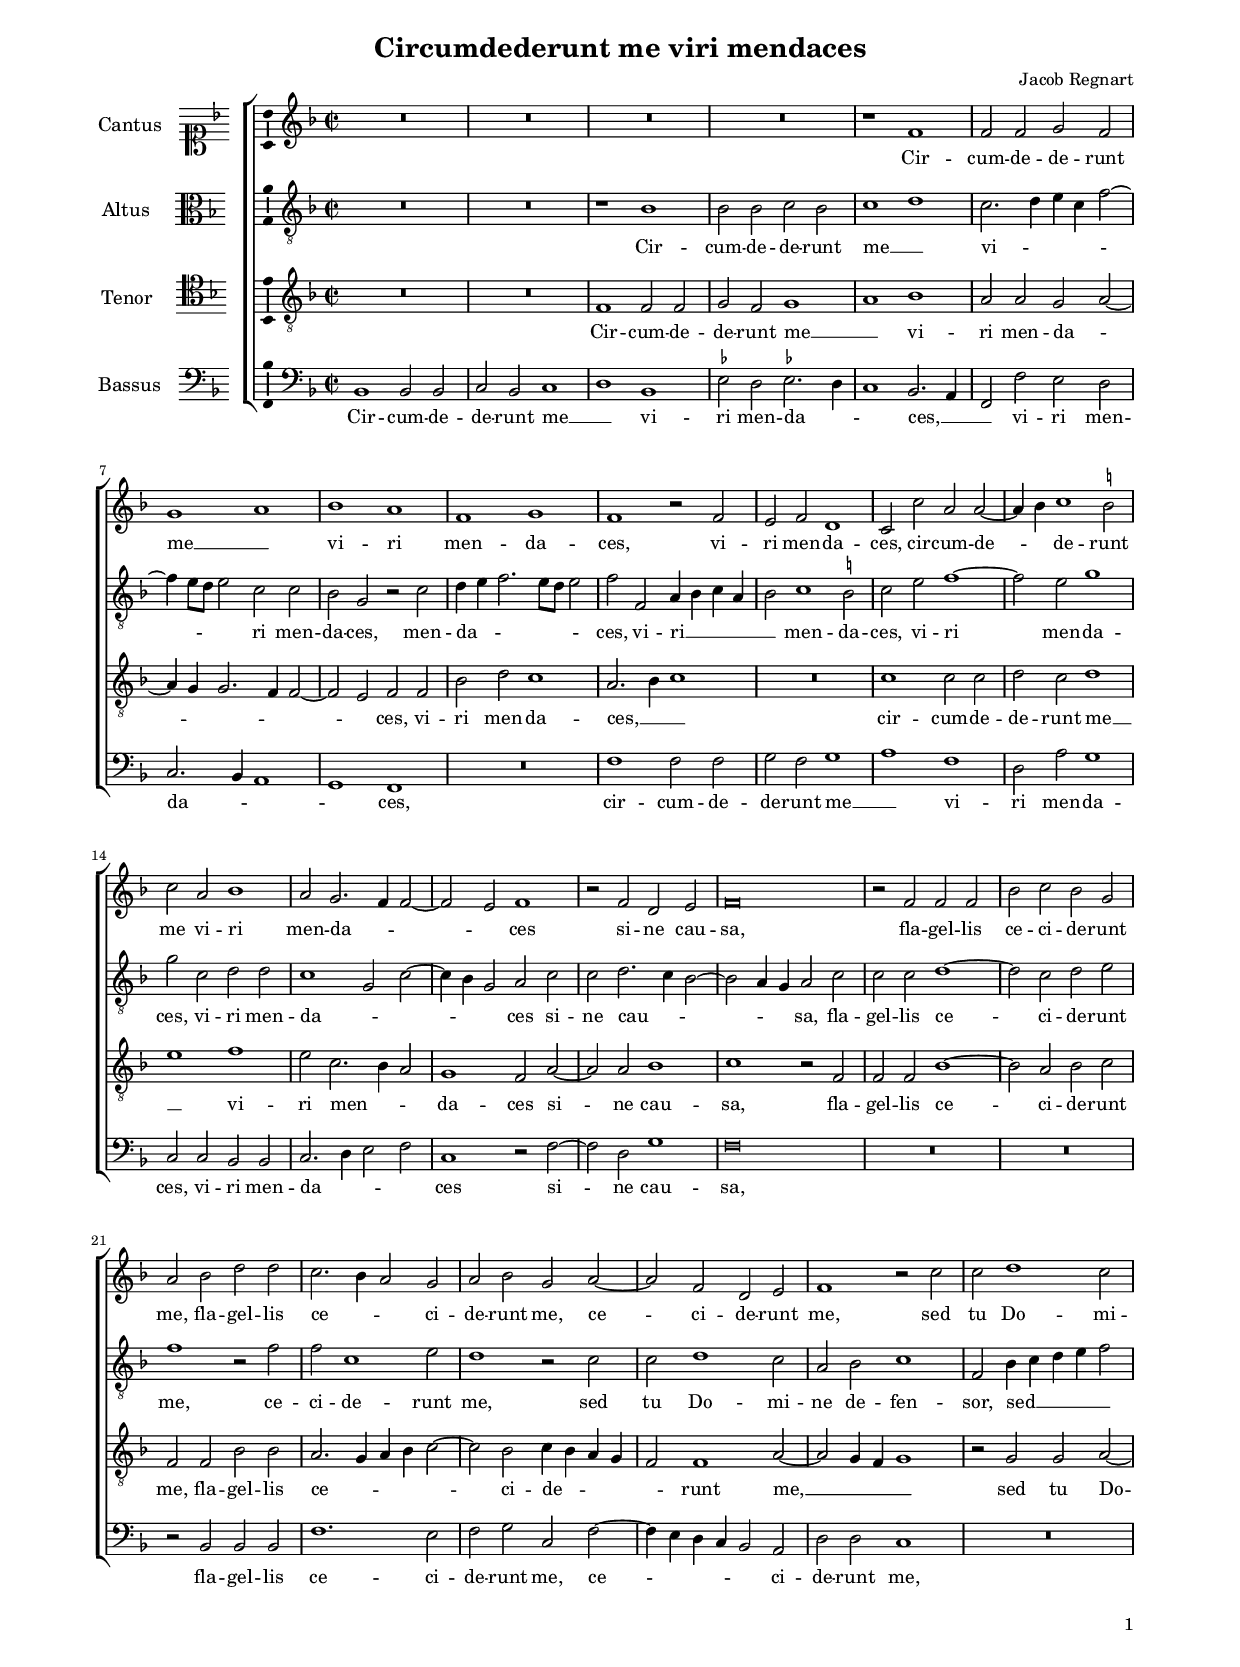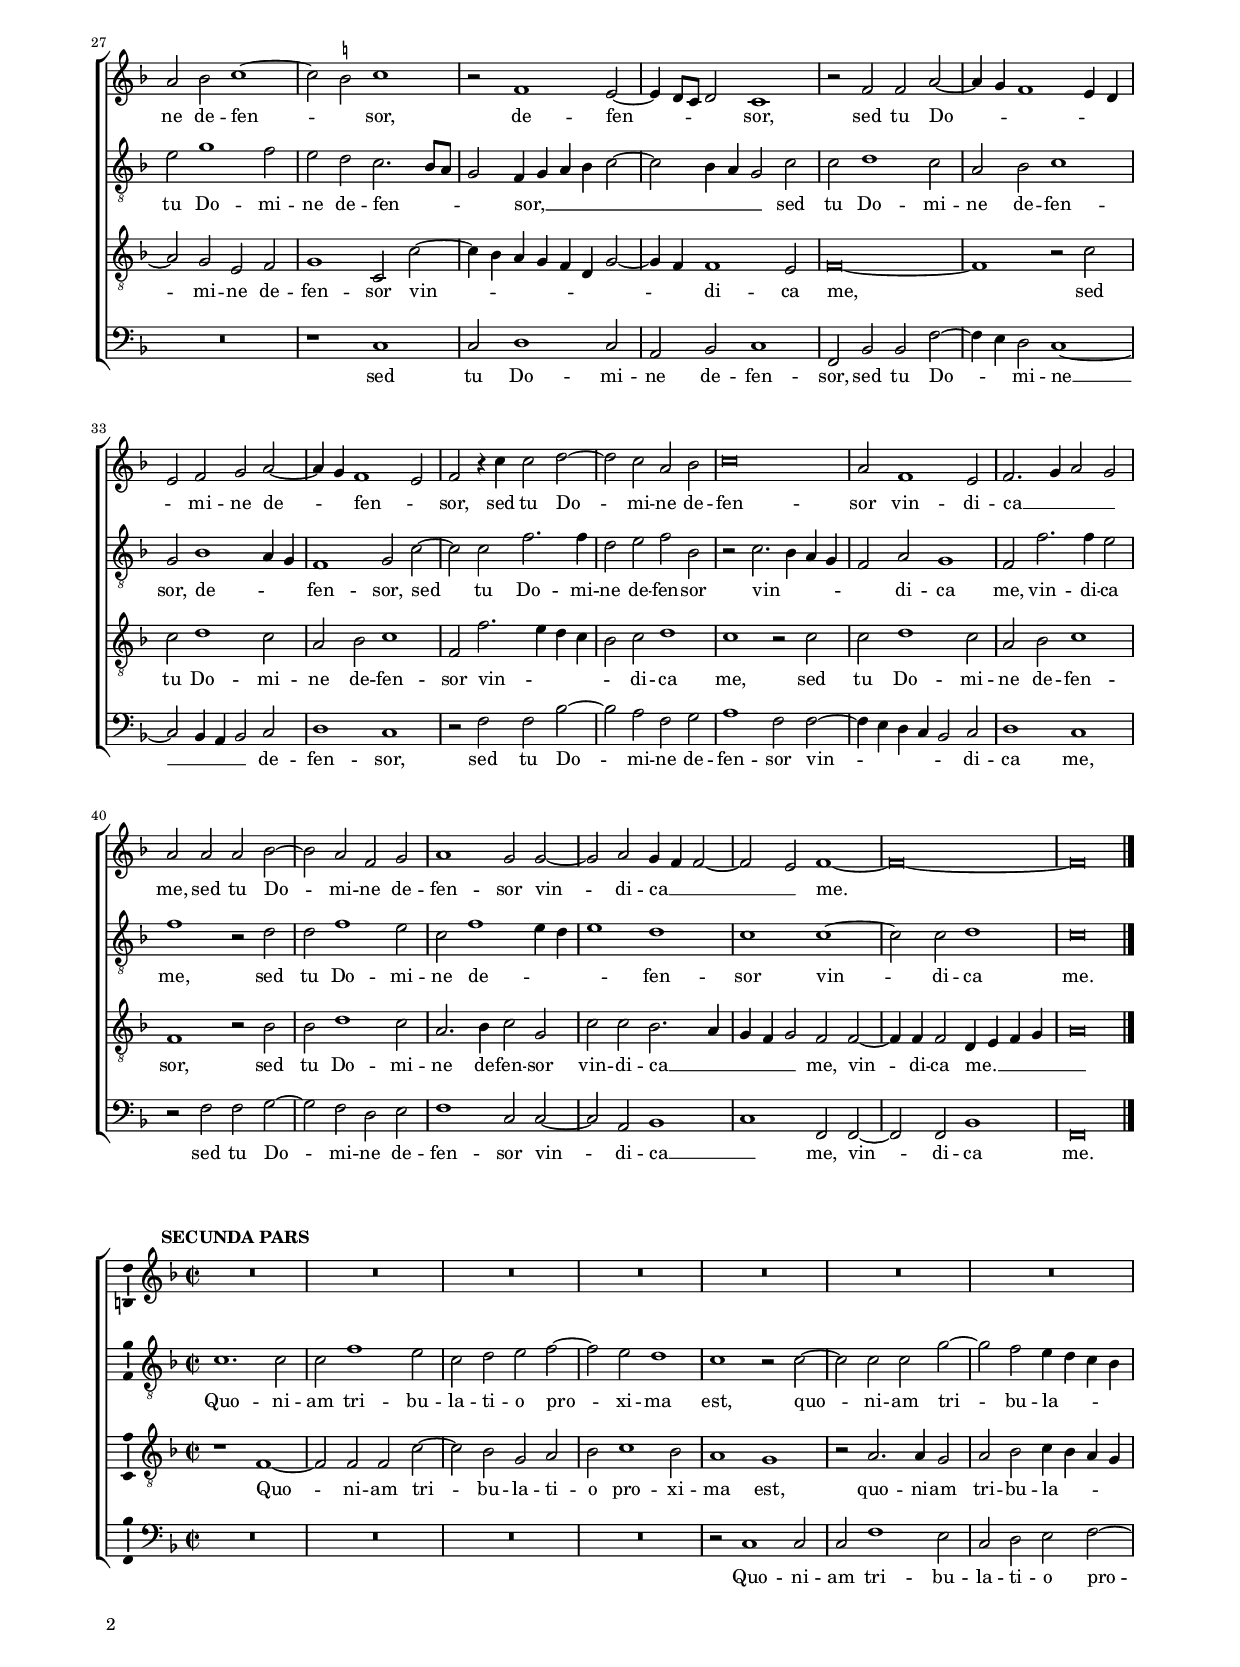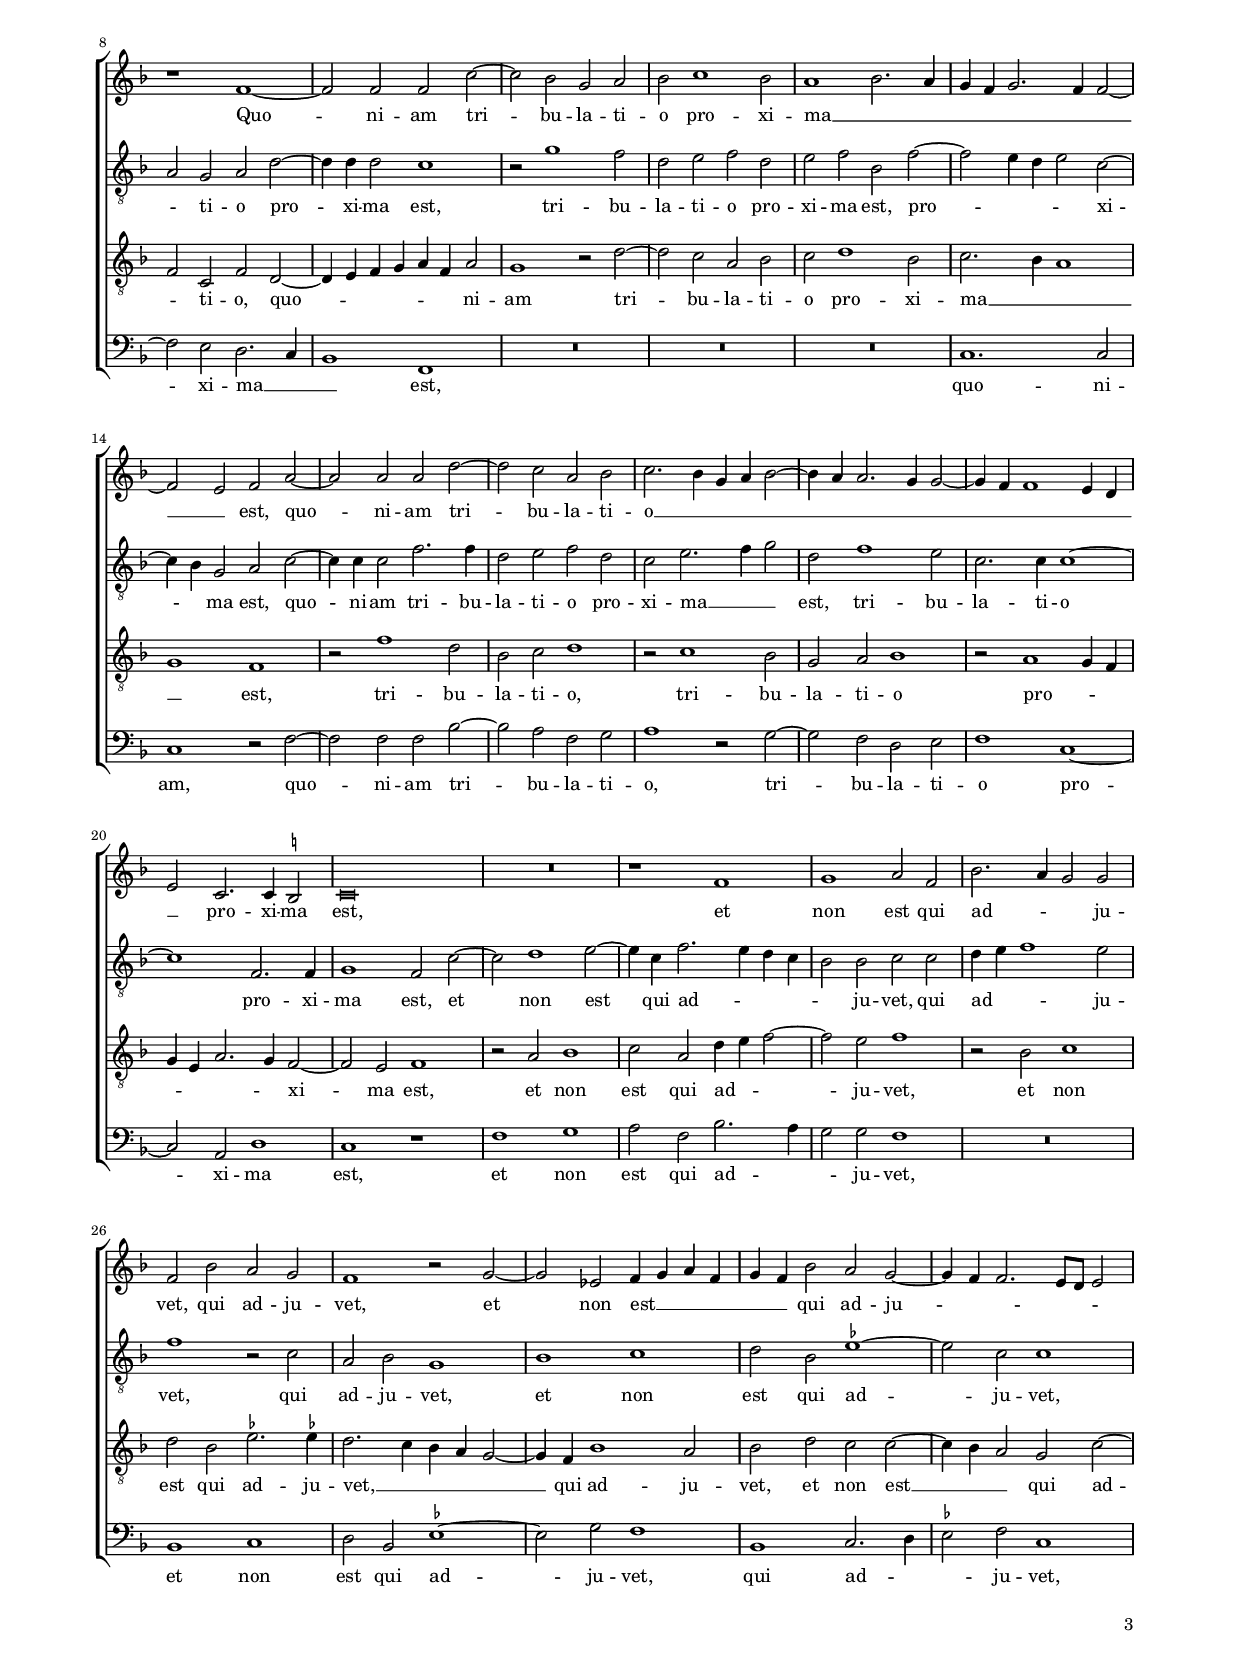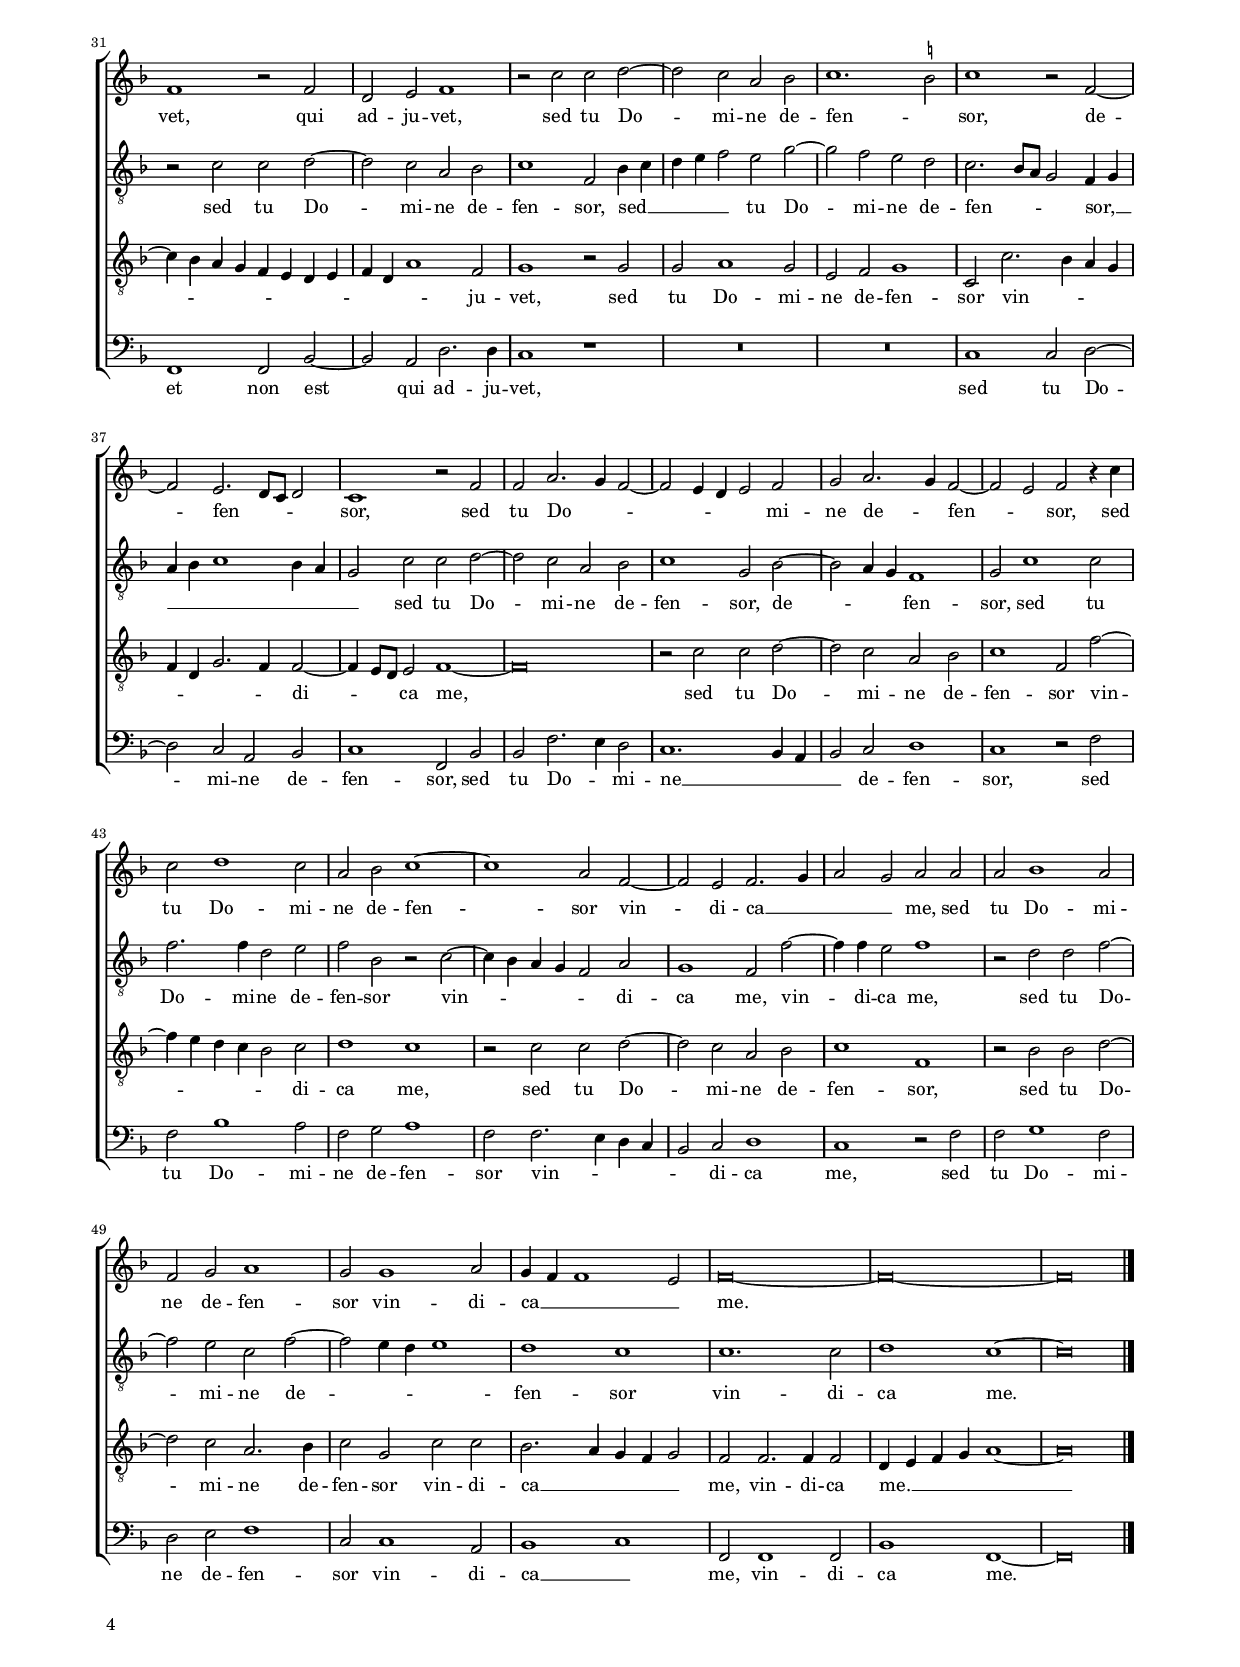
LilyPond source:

\header
{
  title="Circumdederunt me viri mendaces"
  composer="Jacob Regnart"
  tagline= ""
}

\version "2.24.0"
\language deutsch
#(set-global-staff-size 15)
% #(set-default-paper-size "letter")
#(ly:set-option 'point-and-click #f)


	ficta = { \once \set suggestAccidentals = ##t }
	
	forget = #(define-music-function (music) (ly:music?) #{
		\accidentalStyle forget
		$music
		\accidentalStyle default
		#})

	m = \melisma
	me = \melismaEnd


\paper
	{
	top-margin = 1.6 \cm
	bottom-margin = 1 \cm
	left-margin = 1.8 \cm
	right-margin = 1.8 \cm
	ragged-bottom = ##f
	ragged-last-bottom = ##t
	print-page-number = ##f
	score-system-spacing = #'((basic-distance . 16) (minimum-distance . 14) (padding . 5) (strechability . 150))
	system-system-spacing = #'((basic-distance . 16) (minimum-distance . 14) (padding . 5) (strechability . 150))
	oddFooterMarkup=\markup   \fill-line { "" \fromproperty #'page:page-number-string }
	evenFooterMarkup=\markup  \fill-line { \fromproperty #'page:page-number-string "" }
	last-bottom-spacing = #'((basic-distance . 12) (minimum-distance . 7) (padding . 4))
%	systems-per-page = 3
%       page-count = 6
%	min-systems-per-page = 3
	}

global = {
	\key f \major
	\time 2/2 \set Score.measureLength = #(ly:make-moment 2/1)
	\skip 1*2*46 \bar "|."
	}
	

incipitcantus = \markup { \score {
	{
	\set Staff.instrumentName = \markup { \fontsize #1 "Cantus" }
	\key f \major
	\clef soprano
	s4 \bar ""
	}
	\layout  {
	raggedright = ##t
	indent = 1.6 \cm
	line-width = 2.4\cm
	\context { \Staff \remove Time_signature_engraver }
	\override Staff.Clef.Y-extent = #'(0 . 0)
	}} \hspace #1 }
      
      
incipitaltus = \markup { \score {
	{
	\set Staff.instrumentName = \markup { \fontsize #1 "Altus" }
	\key f \major
	\clef alto
	s4 \bar ""
	}
	\layout  {
	raggedright = ##t
	indent = 1.6 \cm
	line-width = 2.4\cm
	\context { \Staff \remove Time_signature_engraver }
	\override Staff.Clef.Y-extent = #'(0 . 0)
	}} \hspace #1 }


incipittenor = \markup { \score {
	{
	\set Staff.instrumentName = \markup { \fontsize #1 "Tenor" }
	\key f \major
	\clef tenor
	s4 \bar ""
	}
	\layout  {
	raggedright = ##t
	indent = 1.6 \cm
	line-width = 2.4\cm
	\context { \Staff \remove Time_signature_engraver }
	\override Staff.Clef.Y-extent = #'(0 . 0)
	}} \hspace #1 }
      
      
incipitbassus = \markup { \score {
	{
	\set Staff.instrumentName = \markup { \fontsize #1 "Bassus" }
	\key f \major
	\clef bass
	s4 \bar ""
	}
	\layout  {
	raggedright = ##t
	indent = 1.6 \cm
	line-width = 2.4\cm
	\context { \Staff \remove Time_signature_engraver }
	\override Staff.Clef.Y-extent = #'(0 . 0)
	}} \hspace #1 }


cantus =  \relative c''
	{
	R\breve
	R\breve
	R\breve
	R\breve
%5
	r1 f, |
	f2 f g f
	g1 a
	b1 a
	f1 g
%10
	f1 r2 f |
	e2 f d1
	c2 c' a a~
	a4 b c1 \ficta h2
	c2 a b1
%15
	a2 g2. f4 f2~ |
	f2 e f1
	r2 f d e
	f\breve
	r2 f f f
%20
	b2 c b g |
	a2 b d d
	c2. b4 a2 g
	a2 b g a~
	a2 f d e
%25
	f1 r2 c' |
	c2 d1 c2
	a2 b c1~
	c2 \ficta h c1
	r2 f,1 e2~
%30
	e4 d8 c d2 c1 |
	r2 f f a~
	a4 g f1 e4 d
	e2 f g a~
	a4 g f1 e2
%35
	f2 r4 c' c2 d~ |
	d2 c a b
	c\breve
	a2 f1 e2
	f2. g4 a2 g
%40
	a2 a a b~ |
	b2 a f g
	a1 g2 g~
	g2 a g4 f f2~
	f2 e f1~
%45
	f\breve~ |
	f\breve |
	}


altus =  \relative c'
	{
	R\breve
	R\breve
	r1 b
	b2 b c b
%5
	c1 d |
	c2. d4 e c f2~
	f4 e8 d e2 c2 c
	b2 g r c
	d4 e f2. e8 d e2
%10
	f2 f, a4 b c a |
	b2 c1 \ficta h2
	c2 e f1~
	f2 e g1
	g2 c, d d
%15
	c1 g2 c~ |
	c4 b g2 a c
	c2 d2. c4 b2~
	b2 a4 g a2 c
	c2 c d1~
%20
	d2 c d e |
	f1 r2 f
	f2 c1 e2
	d1 r2 c
	c2 d1 c2
%25
	a2 b c1 |
	f,2 b4 c d e f2
	e2 g1 f2
	e2 d c2. b8 a
	g2 f4 g a b c2~
%30
	c2 b4 a g2 c |
	c2 d1 c2
	a2 b c1
	g2 b1 a4 g
	f1 g2 c~
%35
	c2 c f2. f4 |
	d2 e f b,
	r2 c2. b4 a g
	f2 a g1
	f2 f'2. f4 e2
%40
	f1 r2 d |
	d2 f1 e2
	c2 f1 e4 d
	e1 d
	c1 c~
%45
	c2 c d1 |
	c\breve |
	}


tenor =  \relative c'
	{
	R\breve
	R\breve
	f,1 f2 f
	g2 f g1
%5
	a1 b |
	a2 a g a~
	a4 g g2. f4 f2~
	f2 e f f
	b2 d c1
%10
	a2. b4 c1 |
	R\breve
	c1 c2 c
	d2 c d1
	e1 f
%15
	e2 c2. b4 a2 |
	g1 f2 a~
	a2 a b1
	c1 r2 f,
	f2 f b1~
%20
	b2 a b c |
	f,2 f b b
	a2. g4 a b c2~
	c2 b c4 b a g
	f2 f1 a2~
%25
	a2 g4 f g1 |
	r2 g g a~
	a2 g e f
	g1 c,2 c'~
	c4 b a g f d g2~
%30
	g4 f f1 e2 |
	f\breve~
	f1 r2 c'
	c2 d1 c2
	a2 b c1
%35
	f,2 f'2. e4 d c |
	b2 c d1
	c1 r2 c
	c2 d1 c2
	a2 b c1
%40
	f,1 r2 b |
	b2 d1 c2
	a2. b4 c2 g
	c2 c b2. a4
	g4 f g2 f f~
%45
	f4 f f2 d4 e f g |
	a\breve |
	}


bassus  =  \relative c
	{
	b1 b2 b
	c2 b c1
	d1 b
	\ficta es2 d \ficta es!2. d4
%5
	c1 b2. a4 |
	f2 f' e d
	c2. b4 a1
	g1 f
	R\breve
%10
	f'1 f2 f |
	g2 f g1
	a1 f
	d2 a' g1
	c,2 c b b
%15
	c2. d4 e2 f |
	c1 r2 f~
	f2 d g1
	f\breve
	R\breve
%20
	R\breve |
	r2 b, b b
	f'1. e2
	f2 g c, f~
	f4 e d c b2 a
%25
	d2 d c1 |
	R\breve
	R\breve
	r1 c
	c2 d1 c2
%30
	a2 b c1 |
	f,2 b b f'~
	f4 e d2 c1~
	c2 b4 a b2 c
	d1 c
%35
	r2 f f b~ |
	b2 a f g
	a1 f2 f~
	f4 e d c b2 c
	d1 c
%40
	r2 f f g~ |
	g2 f d e
	f1 c2 c~
	c2 a b1
	c1 f,2 f~
%45
	f2 f b1 |
	f\breve |
	}


lyricscantus = \lyricmode {
	Cir -- cum -- de -- de -- runt me __ _ vi -- ri men -- da -- ces,
        vi -- ri men -- da -- ces,
        cir -- cum -- de -- _ de -- runt me vi -- ri men -- da -- _ _ _ ces
        si -- ne cau -- sa,
        fla -- gel -- lis ce -- ci -- de -- runt me,
        fla -- gel -- lis ce -- _ _ ci -- de -- runt me,
        ce -- ci -- de -- runt me,
        sed tu Do -- mi -- ne de -- fen -- _ sor,
        de -- fen -- _ _ _ sor,
        sed tu Do -- _ _ _ _ _ mi -- ne de -- _ fen -- _ sor,
        sed tu Do -- mi -- ne de -- fen -- sor
        vin -- di -- ca __ _ _ _ me,
        sed tu Do -- mi -- ne de -- fen -- sor
        vin -- di -- ca __ _ _ _ me.        
	}


lyricsaltus = \lyricmode {
	Cir -- cum -- de -- de -- runt me __ _ vi -- _ _ _ _ _ _ _ ri men -- da -- ces,
        men -- da -- _ _ _ _ _ ces,
        vi -- ri __ _ _ _ _ men -- da -- ces,
        vi -- ri men -- da -- ces,
        vi -- ri men -- da -- _ _ _ _ ces
        si -- ne cau -- _ _ _ _ sa,
        fla -- gel -- lis ce -- ci -- de -- runt me,
        ce -- ci -- de -- runt me,
        sed tu Do -- mi -- ne de -- fen -- sor,
        sed __ _ _ _ _ tu Do -- mi -- ne de -- fen -- _ _ _ sor, __ _ _ _ _ _ _ _
        sed tu Do -- mi -- ne de -- fen -- sor,
        de -- _ _ fen -- sor,
        sed tu Do -- mi -- ne de -- fen -- sor
        vin -- _ _ _ _ di -- ca me,
        vin -- di -- ca me,
        sed tu Do -- mi -- ne de -- _ _ _ fen -- sor
        vin -- di -- ca me.      
	}


lyricstenor = \lyricmode {
	Cir -- cum -- de -- de -- runt me __ _ vi -- ri men -- da -- _ _ _ _ _ _ ces,
        vi -- ri men -- da -- ces, __ _ _
        cir -- cum -- de -- de -- runt me __ _ vi -- ri men -- _ _ da -- ces
        si -- ne cau -- sa,
        fla -- gel -- lis ce -- ci -- de -- runt me,
        fla -- gel -- lis ce -- _ _ _ _ ci -- de -- _ _ _ _ runt me, __ _ _ _
        sed tu Do -- mi -- ne de -- fen -- sor
        vin -- _ _ _ _ _ _ _ di -- ca me,
        sed tu Do -- mi -- ne de -- fen -- sor
        vin -- _ _ _ _ di -- ca me,
        sed tu Do -- mi -- ne de -- fen -- sor,
        sed tu Do -- mi -- ne de -- fen -- sor
        vin -- di -- ca __ _ _ _ _ me,
        vin -- di -- ca me. __ _ _ _ _   
	}


lyricsbassus = \lyricmode {
	Cir -- cum -- de -- de -- runt me __ _ vi -- ri men -- da -- _ _ ces, __ _ _
        vi -- ri men -- da -- _ _ _ ces,
        cir -- cum -- de -- de -- runt me __ _ vi -- ri men -- da -- ces,
        vi -- ri men -- da -- _ _ _ ces
        si -- ne cau -- sa,
        fla -- gel -- lis ce -- ci -- de -- runt me,
        ce -- _ _ _ _ ci -- de -- runt me,
        sed tu Do -- mi -- ne de -- fen -- sor,
        sed tu Do -- _ mi -- ne __ _ _ _ de -- fen -- sor,
        sed tu Do -- mi -- ne de -- fen -- sor
        vin -- _ _ _ _ di -- ca me,
        sed tu Do -- mi -- ne de -- fen -- sor
        vin -- di -- ca __ _ me,
        vin -- di -- ca me.
	}


\score
{  
	\transpose c c {
	\new ChoirStaff \with { \override StaffGrouper.staff-staff-spacing.basic-distance = #12 }
	<<


	\new Staff << \global
	\new Voice="v1" {
		\set Staff.instrumentName=\incipitcantus
        %       \set Staff.instrumentName="S"
		\set Staff.midiInstrument = "reed organ"
		\clef violin
		\cantus }
	\new Lyrics \lyricsto "v1" {\lyricscantus }
	>>


	\new Staff << \global
	\new Voice="v2" {
		\set Staff.instrumentName=\incipitaltus
        %       \set Staff.instrumentName="A"
		\set Staff.midiInstrument = "reed organ"
		\clef "G_8" 
		\altus}
	\new Lyrics \lyricsto "v2" {\lyricsaltus }
	>>


	\new Staff << \global
	\new Voice="v3" {
		\set Staff.instrumentName=\incipittenor
        %       \set Staff.instrumentName="T"
		\set Staff.midiInstrument = "reed organ"
		\clef "G_8"
		\tenor }
	\new Lyrics \lyricsto "v3" {\lyricstenor }
	>>


	\new Staff << \global
	\new Voice="v4" {
		\set Staff.instrumentName=\incipitbassus
        %       \set Staff.instrumentName="B"
		\set Staff.midiInstrument = "reed organ"
		\clef "bass" 
		\bassus }
	\new Lyrics \lyricsto "v4" {\lyricsbassus}
	>>

	>>
	} % transpose

	\layout
	{
	indent = 2.5 \cm
%	\context { \Lyrics \override VerticalAxisGroup.nonstaff-relatedstaff-spacing.padding = #2 }
%	\context { \Lyrics \override LyricText.font-size = #1 }
	\context { \Staff \override TimeSignature.break-visibility = #end-of-line-invisible }
	\context { \Staff \consists Ambitus_engraver }
	\context { \Score \override BarNumber.padding = #2 }
	\context { \Voice \override NoteHead.style = #'baroque }
	}

\midi
	{
    	\tempo 2 = 90
	}

}

%%%%%%%%%%%%%%%%%%%%  SECUNDA PARS


global = {
	\key f \major
	\time 2/2 \set Score.measureLength = #(ly:make-moment 2/1)
	\skip 1*2*54 \bar "|."
	}


cantus =  \relative c''
	{
	R\breve
	R\breve
	R\breve
	R\breve
%5
	R\breve |
	R\breve
	R\breve
	r1 f,~
	f2 f f c'~
%10
	c2 b g a |
	b2 c1 b2
	a1 b2. a4
	g4 f g2. f4 f2~
	f2 e f a~
%15
	a2 a a d~ |
	d2 c a b
	c2. b4 g a b2~
	b4 a a2. g4 g2~
	g4 f f1 e4 d
%20
	e2 c2. c4 \ficta h2 |
	c\breve
	R\breve	
	r1 f
	g1 a2 f
%25
	b2. a4 g2 g |
	f2 b a g
	f1 r2 g~
	g2 es f4 g a f
	g4 f b2 a g~
%30
	g4 f f2. e8 d e2 |
	f1 r2 f
	d2 e f1
	r2 c' c d~
	d2 c a b
%35
	c1. \ficta h2 |
	c1 r2 f,~
	f2 e2. d8 c d2
	c1 r2 f
	f2 a2. g4 f2~
%40
	f2 e4 d e2 f |
	g2 a2. g4 f2~
	f2 e f r4 c'
	c2 d1 c2
	a2 b c1~
%45
	c1 a2 f~ |
	f2 e f2. g4
	a2 g a a
	a2 b1 a2
	f2 g a1
%50
	g2 g1 a2 |
	g4 f f1 e2
	f\breve~
	f\breve~
	f\breve |
	}


altus =  \relative c'
	{
	c1. c2
	c2 f1 e2
	c2 d e f~
	f2 e d1
%5
	c1 r2 c~ |
	c2 c c g'~
	g2 f e4 d c b
	a2 g a d~
	d4 d d2 c1
%10
	r2 g'1 f2 |
	d2 e f d
	e2 f b, f'~
	f2 e4 d e2 c~
	c4 b g2 a c~
%15
	c4 c c2 f2. f4 |
	d2 e f d
	c2 e2. f4 g2
	d2 f1 e2
	c2. c4 c1~
%20
	c1 f,2. f4 |
	g1 f2 c'~
	c2 d1 e2~
	e4 c f2. e4 d c
	b2 b c c
%25
	d4 e f1 e2 |
	f1 r2 c
	a2 b g1
	b1 c
	d2 b \ficta es1~
%30
	\ficta es2 c c1 |
	r2 c c d~
	d2 c a b
	c1 f,2 b4 c
	d4 e f2 e g~
%35
	g2 f e d |
	c2. b8 a g2 f4 g
	a4 b c1 b4 a
	g2 c c d~
	d2 c a b
%40
	c1 g2 b~ |
	b2 a4 g f1
	g2 c1 c2
	f2. f4 d2 e
	f2 b, r c~
%45
	c4 b a g f2 a |
	g1 f2 f'~
	f4 f e2 f1
	r2 d d f~
	f2 e c f~
%50
	f2 e4 d e1 |
	d1 c
	c1. c2
	d1 c~
	c\breve |
	}


tenor =  \relative c'
	{
	r1 f,~
	f2 f f c'~
	c2 b g a
	b2 c1 b2
%5
	a1 g |
	r2 a2. a4 g2
	a2 b c4 b a g
	f2 c f d~
	d4 e f g a f a2
%10
	g1 r2 d'~ |
	d2 c a b
	c2 d1 b2
	c2. b4 a1
	g1 f
%15
	r2 f'1 d2 |
	b2 c d1
	r2 c1 b2
	g2 a b1
	r2 a1 g4 f
%20
	g4 e a2. g4 f2~ |
	f2 e f1
	r2 a b1
	c2 a d4 e f2~
	f2 e f1
%25
	r2 b, c1 |
	d2 b \ficta es2. \ficta es!4
	d2. c4 b a g2~
	g4 f b1 a2
	b2 d c c~
%30
	c4 b a2 g c~ |
	c4 b a g f e d e
	f4 d a'1 f2
	g1 r2 g
	g2 a1 g2
%35
	e2 f g1 |
	c,2 c'2. b4 a g
	f4 d g2. f4 f2~
	f4 e8 d e2 f1~
	f\breve
%40
	r2 c' c d~ |
	d2 c a b
	c1 f,2 f'~
	f4 e d c b2 c
	d1 c
%45
	r2 c c d~ |
	d2 c a b
	c1 f,
	r2 b b d~
	d2 c a2. b4
%50
	c2 g c c |
	b2. a4 g f g2
	f2 f2. f4 f2
	d4 e f g a1~
	a\breve |
	}


bassus  =  \relative c
	{
	R\breve
	R\breve
	R\breve
	R\breve
%5
	r2 c1 c2 |
	c2 f1 e2
	c2 d e f~
	f2 e d2. c4
	b1 f
%10
	R\breve |
	R\breve
	R\breve
	c'1. c2
	c1 r2 f~
%15
	f2 f f b~ |
	b2 a f g
	a1 r2 g~
	g2 f d e
	f1 c~
%20
	c2 a d1 |
	c1 r
	f1 g
	a2 f b2. a4
	g2 g f1
%25
	R\breve |
	b,1 c
	d2 b \ficta es1~
	\ficta es2 g f1
	b,1 c2. d4
%30
	\ficta es2 f c1 |
	f,1 f2 b~
	b2 a d2. d4
	c1 r
	R\breve
%35
	R\breve |
	c1 c2 d~
	d2 c a b
	c1 f,2 b
	b2 f'2. e4 d2
%40
	c1. b4 a |
	b2 c d1
	c1 r2 f
	f2 b1 a2
	f2 g a1
%45
	f2 f2. e4 d c |
	b2 c d1
	c1 r2 f
	f2 g1 f2
	d2 e f1
%50
	c2 c1 a2 |
	b1 c
	f,2 f1 f2
	b1 f~
	f\breve |
	}


lyricscantus = \lyricmode {
	Quo -- ni -- am tri -- bu -- la -- ti -- o pro -- xi -- ma __ _ _ _ _ _ _ _ _ est,
        quo -- ni -- am tri -- bu -- la -- ti -- o __ _ _ _ _ _ _ _ _ _ _ _ _ _ pro -- xi -- ma est,
        et non est qui ad -- _ _ ju -- vet,
        qui ad -- ju -- vet,
        et non est __ _ _ _ _ _ qui ad -- ju -- _ _ _ _ _ vet,
        qui ad -- ju -- vet,
        sed tu Do -- mi -- ne de -- fen -- _ sor,
        de -- fen -- _ _ _ sor,
        sed tu Do -- _ _ _ _ _ mi -- ne de -- _ fen -- _ sor,
        sed tu Do -- mi -- ne de -- fen -- sor
        vin -- di -- ca __ _ _ _ me,
        sed tu Do -- mi -- ne de -- fen -- sor
        vin -- di -- ca __ _ _ _ me.
	}


lyricsaltus = \lyricmode {
	Quo -- ni -- am tri -- bu -- la -- ti -- o pro -- xi -- ma est,
        quo -- ni -- am tri -- bu -- la -- _ _ _ _ ti -- o pro -- xi -- ma est,
        tri -- bu -- la -- ti -- o pro -- xi -- ma est,
        pro -- _ _ _ xi -- _ ma est,
        quo -- ni -- am tri -- bu -- la -- ti -- o pro -- xi -- ma __ _ _ est,
        tri -- bu -- la -- ti -- o pro -- xi -- ma est,
        et non est qui ad -- _ _ _ _ ju -- vet,
        qui ad -- _ _ ju -- vet,
        qui ad -- ju -- vet,
        et non est qui ad -- ju -- vet,
        sed tu Do -- mi -- ne de -- fen -- sor,
        sed __ _ _ _ _ tu Do -- mi -- ne de -- fen -- _ _ _ sor, __ _ _ _ _ _ _ _
        sed tu Do -- mi -- ne de -- fen -- sor,
        de -- _ _ fen -- sor,
        sed tu Do -- mi -- ne de -- fen -- sor
        vin -- _ _ _ _ di -- ca me,
        vin -- di -- ca me,
        sed tu Do -- mi -- ne de -- _ _ _ fen -- sor
        vin -- di -- ca me.
        }


lyricstenor = \lyricmode {
	Quo -- ni -- am tri -- bu -- la -- ti -- o pro -- xi -- ma est,
        quo -- ni -- am tri -- bu -- la -- _ _ _ _ ti -- o,
        quo -- _ _ _ _ _ ni -- am tri -- bu -- la -- ti -- o pro -- xi -- ma __ _ _ _ est,
        tri -- bu -- la -- ti -- o,
        tri -- bu -- la -- ti -- o pro -- _ _ _ _ _ _ xi -- ma est,
        et non est qui ad -- _ _ ju -- vet,
        et non est qui ad -- ju -- vet, __ _ _ _ _ 
        qui ad -- ju -- vet,
        et non est __ _ _ qui ad -- _ _ _ _ _ _ _ _ _ _ ju -- vet,
        sed tu Do -- mi -- ne de -- fen -- sor
        vin -- _ _ _ _ _ _ _ di -- _ _ ca me,
        sed tu Do -- mi -- ne de -- fen -- sor
        vin -- _ _ _ _ di -- ca me,
        sed tu Do -- mi -- ne de -- fen -- sor,
        sed tu Do -- mi -- ne de -- fen -- sor
        vin -- di -- ca __ _ _ _ _ me,
        vin -- di -- ca me. __ _ _ _ _ 
	}


lyricsbassus = \lyricmode {
	Quo -- ni -- am tri -- bu -- la -- ti -- o pro -- xi -- ma __ _ _ est,
        quo -- ni -- am,
        quo -- ni -- am tri -- bu -- la -- ti -- o,
        tri -- bu -- la -- ti -- o pro -- xi -- ma est,
        et non est qui ad -- _ _ ju -- vet,
        et non est qui ad -- ju -- vet,
        qui ad -- _ _ ju -- vet,
        et non est qui ad -- ju -- vet,
        sed tu Do -- mi -- ne de -- fen -- sor,
        sed tu Do -- _ mi -- ne __ _ _ _ de -- fen -- sor,
        sed tu Do -- mi -- ne de -- fen -- sor
        vin -- _ _ _ _ di -- ca me,
        sed tu Do -- mi -- ne de -- fen -- sor
        vin -- di -- ca __ _ me,
        vin -- di -- ca me.
	}


\score
{  
	\transpose c c {
	\new ChoirStaff \with { \override StaffGrouper.staff-staff-spacing.basic-distance = #12 }
	<<

	\new Staff <<\global
	\new Voice="v1" {
	  %\set Staff.instrumentName="Cantus"
		\set Staff.midiInstrument = "reed organ"
		\clef violin
		\cantus }
	\new Lyrics \lyricsto "v1" {\lyricscantus }
	>>


	\new Staff << \global
	\new Voice="v2" {
	  %\set Staff.instrumentName="Altus"
		\set Staff.midiInstrument = "reed organ"
		\clef "G_8" 
		\altus}
	\new Lyrics \lyricsto "v2" {\lyricsaltus }
	>>


	\new Staff <<\global
	\new Voice="v3" {
	  %\set Staff.instrumentName="Tenor"
		\set Staff.midiInstrument = "reed organ"
		\clef "G_8"
		\tenor }
	\new Lyrics \lyricsto "v3" {\lyricstenor }
	>>


	\new Staff <<\global
	\new Voice="v4" {
	  %\set Staff.instrumentName="Bassus"
		\set Staff.midiInstrument = "reed organ"
		\clef "bass" 
		\bassus }
	\new Lyrics \lyricsto "v4" {\lyricsbassus}
	>>

	>>
	} % transpose
		
	\layout
	{
	indent = 0 \cm
%	\context { \Lyrics \override VerticalAxisGroup.nonstaff-relatedstaff-spacing.padding = #2 }
%	\context { \Lyrics \override LyricText.font-size = #1 }
	\context { \Staff \override TimeSignature.break-visibility = #end-of-line-invisible }
	\context { \Staff \consists Ambitus_engraver }
	\context { \Score \override BarNumber.padding = #2 }
	\context { \Voice \override NoteHead.style = #'baroque }
	}

	\header { piece = \markup { \hspace #7 \column { \raise #2  \transparent "x" \bold "SECUNDA PARS"} } }
        
\midi
	{
    	\tempo 2 = 90
	}
	
}

% EOF
